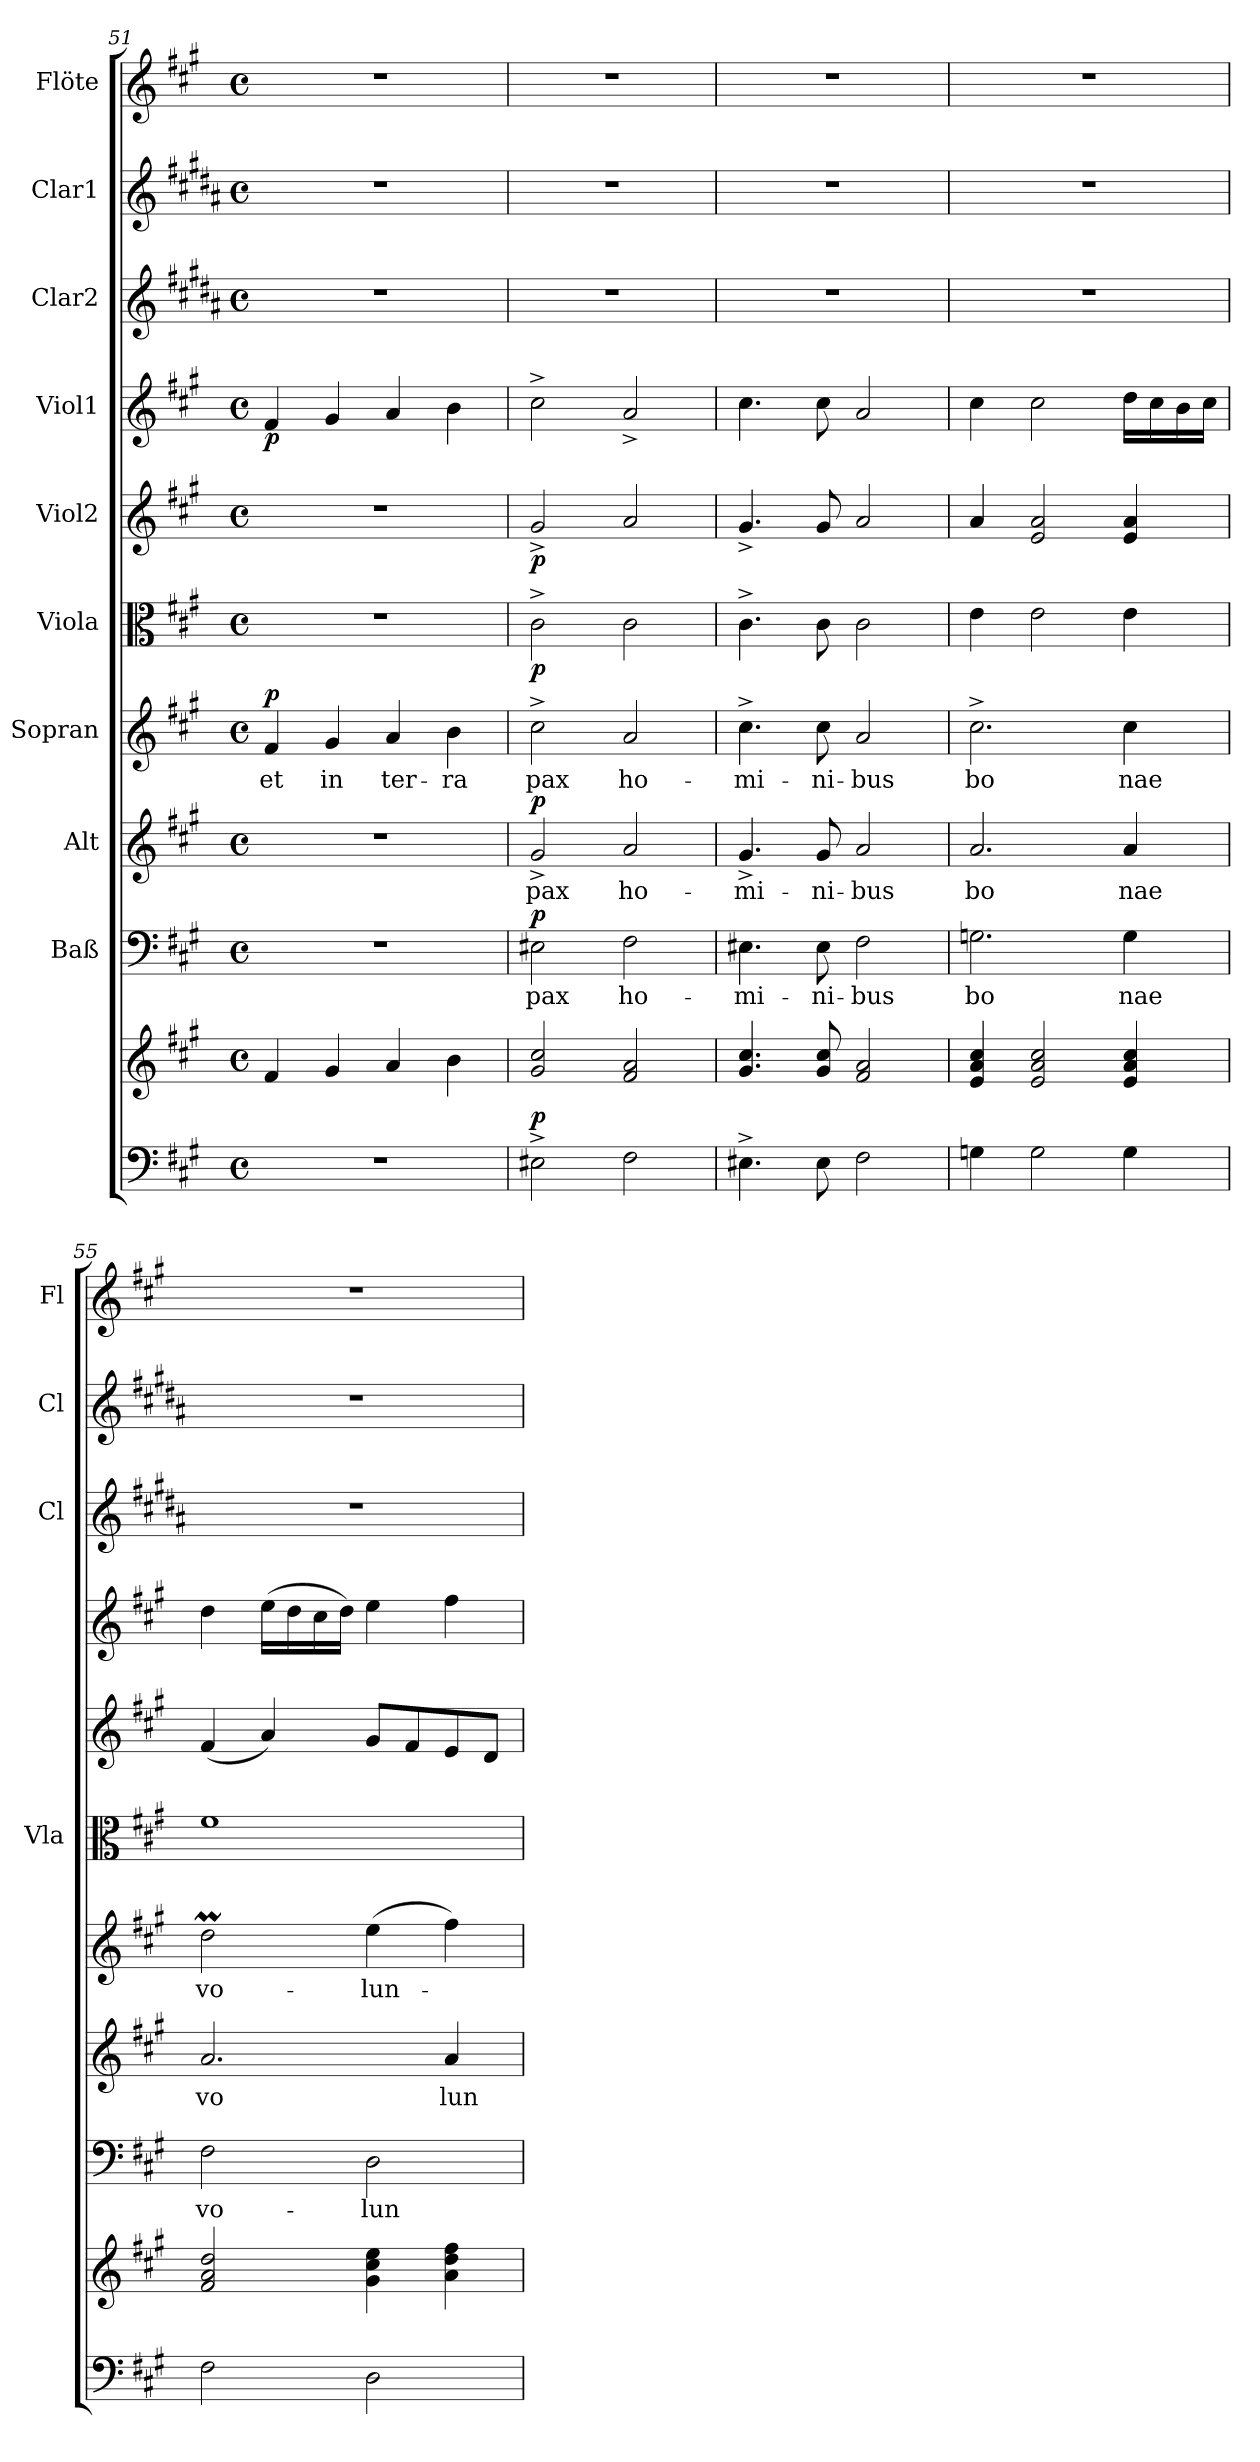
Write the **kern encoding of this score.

**kern	**kern	**dynam	**kern	**text	**dynam	**kern	**text	**dynam	**kern	**text	**dynam	**kern	**dynam	**kern	**dynam	**kern	**dynam	**kern	**kern	**kern
*part10	*part10	*part10	*part9	*part9	*part9	*part8	*part8	*part8	*part7	*part7	*part7	*part6	*part6	*part5	*part5	*part4	*part4	*part3	*part2	*part1
*staff11	*staff10	*staff10/11	*staff9	*staff9	*staff9	*staff8	*staff8	*staff8	*staff7	*staff7	*staff7	*staff6	*staff6	*staff5	*staff5	*staff4	*staff4	*staff3	*staff2	*staff1
*	*	*	*I"Baß	*	*	*I"Alt	*	*	*I"Sopran	*	*	*I"Viola	*	*I"Viol2	*	*I"Viol1	*	*I"Clar2	*I"Clar1	*I"Flöte
*	*	*	*	*	*	*	*	*	*	*	*	*I'Vla	*	*	*	*	*	*I'Cl	*I'Cl	*I'Fl
*clefF4	*clefG2	*	*clefF4	*	*	*clefG2	*	*	*clefG2	*	*	*clefC3	*	*clefG2	*	*clefG2	*	*clefG2	*clefG2	*clefG2
*	*	*	*	*	*	*	*	*	*	*	*	*	*	*	*	*	*	*ITrd1c2	*ITrd1c2	*
*k[f#c#g#]	*k[f#c#g#]	*	*k[f#c#g#]	*	*	*k[f#c#g#]	*	*	*k[f#c#g#]	*	*	*k[f#c#g#]	*	*k[f#c#g#]	*	*k[f#c#g#]	*	*k[f#c#g#]	*k[f#c#g#]	*k[f#c#g#]
*A:	*A:	*	*A:	*	*	*A:	*	*	*A:	*	*	*A:	*	*A:	*	*A:	*	*A:	*A:	*A:
*M4/4	*M4/4	*	*M4/4	*	*	*M4/4	*	*	*M4/4	*	*	*M4/4	*	*M4/4	*	*M4/4	*	*M4/4	*M4/4	*M4/4
*met(c)	*met(c)	*	*met(c)	*	*	*met(c)	*	*	*met(c)	*	*	*met(c)	*	*met(c)	*	*met(c)	*	*met(c)	*met(c)	*met(c)
=51	=51	=51	=51	=51	=51	=51	=51	=51	=51	=51	=51	=51	=51	=51	=51	=51	=51	=51	=51	=51
!	!	!	!	!	!	!	!	!	!	!LO:LY:b	!LO:DY:a	!	!	!	!	!	!LO:DY:b	!	!	!
1r	4f#/	.	1r	.	.	1r	.	.	4f#/	et	p	1r	.	1r	.	4f#/	p	1r	1r	1r
!	!	!	!	!	!	!	!	!	!	!LO:LY:b	!	!	!	!	!	!	!	!	!	!
.	4g#/	.	.	.	.	.	.	.	4g#/	in	.	.	.	.	.	4g#/	.	.	.	.
!	!	!	!	!	!	!	!	!	!	!LO:LY:b	!	!	!	!	!	!	!	!	!	!
.	4a/	.	.	.	.	.	.	.	4a/	ter-	.	.	.	.	.	4a/	.	.	.	.
!	!	!	!	!	!	!	!	!	!	!LO:LY:b	!	!	!	!	!	!	!	!	!	!
.	4b\	.	.	.	.	.	.	.	4b\	-ra	.	.	.	.	.	4b\	.	.	.	.
=52	=52	=52	=52	=52	=52	=52	=52	=52	=52	=52	=52	=52	=52	=52	=52	=52	=52	=52	=52	=52
!	!	!LO:DY:a=2	!	!LO:LY:b	!LO:DY:a	!	!LO:LY:b	!LO:DY:a	!	!LO:LY:b	!	!	!LO:DY:b	!	!LO:DY:b	!	!	!	!	!
2E#X^>\	2g#/ 2cc#/	p	2E#X\	pax	p	2g#^</	pax	p	2cc#^>\	pax	.	2c#^>\	p	2g#^</	p	2cc#^>\	.	1r	1r	1r
!	!	!	!	!LO:LY:b	!	!	!LO:LY:b	!	!	!LO:LY:b	!	!	!	!	!	!	!	!	!	!
2F#\	2f#/ 2a/	.	2F#\	ho-	.	2a/	ho-	.	2a/	ho-	.	2c#\	.	2a/	.	2a^</	.	.	.	.
=53	=53	=53	=53	=53	=53	=53	=53	=53	=53	=53	=53	=53	=53	=53	=53	=53	=53	=53	=53	=53
!	!	!	!	!LO:LY:b	!	!	!LO:LY:b	!	!	!LO:LY:b	!	!	!	!	!	!	!	!	!	!
4.E#X^>\	4.g#/ 4.cc#/	.	4.E#X\	-mi-	.	4.g#^</	-mi-	.	4.cc#^>\	-mi-	.	4.c#^>\	.	4.g#^</	.	4.cc#\	.	1r	1r	1r
!	!	!	!	!LO:LY:b	!	!	!LO:LY:b	!	!	!LO:LY:b	!	!	!	!	!	!	!	!	!	!
8E#\	8g#/ 8cc#/	.	8E#\	-ni-	.	8g#/	-ni-	.	8cc#\	-ni-	.	8c#\	.	8g#/	.	8cc#\	.	.	.	.
!	!	!	!	!LO:LY:b	!	!	!LO:LY:b	!	!	!LO:LY:b	!	!	!	!	!	!	!	!	!	!
2F#\	2f#/ 2a/	.	2F#\	-bus	.	2a/	-bus	.	2a/	-bus	.	2c#\	.	2a/	.	2a/	.	.	.	.
!!LO:PB:g=z
=54	=54	=54	=54	=54	=54	=54	=54	=54	=54	=54	=54	=54	=54	=54	=54	=54	=54	=54	=54	=54
!	!	!	!	!LO:LY:b	!	!	!LO:LY:b	!	!	!LO:LY:b	!	!	!	!	!	!	!	!	!	!
4Gn\	4e/ 4a/ 4cc#/	.	2.Gn\	bo	.	2.a/	bo	.	2.cc#^>\	bo	.	4e\	.	4a/	.	4cc#\	.	1r	1r	1r
2G\	2e/ 2a/ 2cc#/	.	.	.	.	.	.	.	.	.	.	2e\	.	2e/ 2a/	.	2cc#\	.	.	.	.
!	!	!	!	!LO:LY:b	!	!	!LO:LY:b	!	!	!LO:LY:b	!	!	!	!	!	!	!	!	!	!
4G\	4e/ 4a/ 4cc#/	.	4G\	nae	.	4a/	nae	.	4cc#\	nae	.	4e\	.	4e/ 4a/	.	16dd\LL	.	.	.	.
.	.	.	.	.	.	.	.	.	.	.	.	.	.	.	.	16cc#\	.	.	.	.
.	.	.	.	.	.	.	.	.	.	.	.	.	.	.	.	16b\	.	.	.	.
.	.	.	.	.	.	.	.	.	.	.	.	.	.	.	.	16cc#\JJ	.	.	.	.
=55	=55	=55	=55	=55	=55	=55	=55	=55	=55	=55	=55	=55	=55	=55	=55	=55	=55	=55	=55	=55
!	!	!	!	!LO:LY:b	!	!	!LO:LY:b	!	!	!LO:LY:b	!	!	!	!	!	!	!	!	!	!
2F#\	2f#/ 2a/ 2dd/	.	2F#\	vo-	.	2.a/	vo	.	2ddM\	vo-	.	1f#	.	(<4f#/	.	4dd\	.	1r	1r	1r
.	.	.	.	.	.	.	.	.	.	.	.	.	.	4a/)	.	(>16ee\LL	.	.	.	.
.	.	.	.	.	.	.	.	.	.	.	.	.	.	.	.	16dd\	.	.	.	.
.	.	.	.	.	.	.	.	.	.	.	.	.	.	.	.	16cc#\	.	.	.	.
.	.	.	.	.	.	.	.	.	.	.	.	.	.	.	.	16dd\JJ)	.	.	.	.
!	!	!	!	!LO:LY:b	!	!	!	!	!	!LO:LY:b	!	!	!	!	!	!	!	!	!	!
2D\	4g#\ 4cc#\ 4ee\	.	2D\	-lun-	.	.	.	.	(>4ee\	-lun-	.	.	.	8g#/L	.	4ee\	.	.	.	.
.	.	.	.	.	.	.	.	.	.	.	.	.	.	8f#/	.	.	.	.	.	.
!	!	!	!	!	!	!	!LO:LY:b	!	!	!	!	!	!	!	!	!	!	!	!	!
.	4a\ 4dd\ 4ff#\	.	.	.	.	4a/	lun-	.	4ff#\)	.	.	.	.	8e/	.	4ff#\	.	.	.	.
.	.	.	.	.	.	.	.	.	.	.	.	.	.	8d/J	.	.	.	.	.	.
=	=	=	=	=	=	=	=	=	=	=	=	=	=	=	=	=	=	=	=	=
*-	*-	*-	*-	*-	*-	*-	*-	*-	*-	*-	*-	*-	*-	*-	*-	*-	*-	*-	*-	*-
